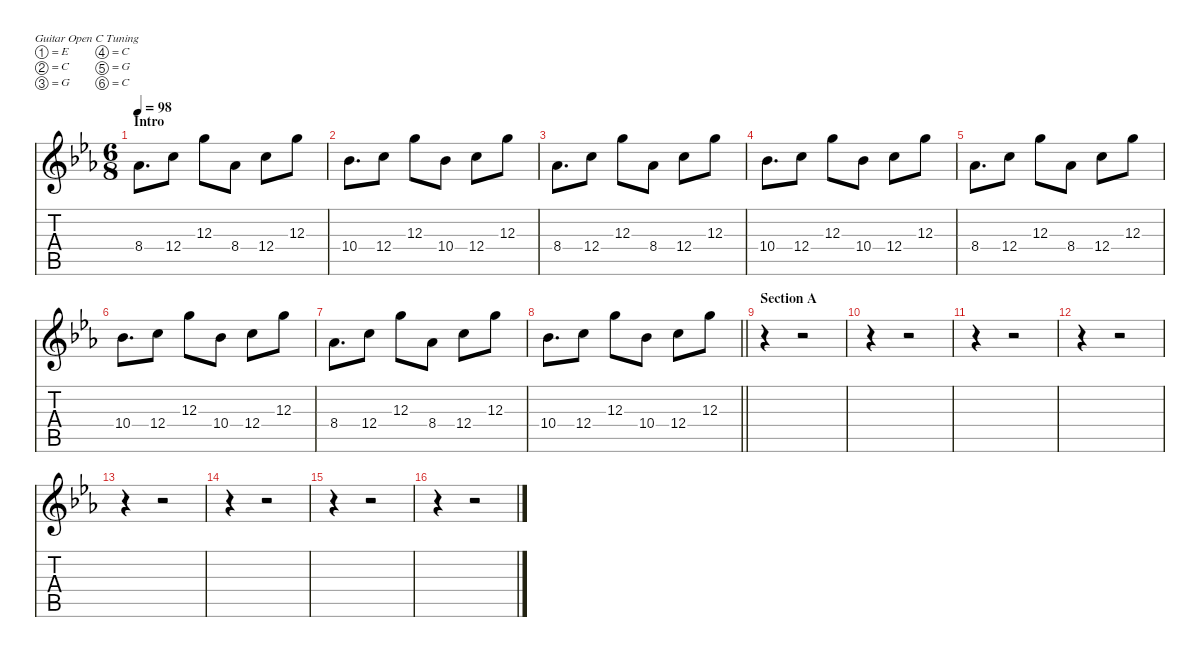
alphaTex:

\defaultSystemsLayout 4
\hideDynamics
\bracketExtendMode nobrackets
\singleTrackTrackNamePolicy hidden
\multiTrackTrackNamePolicy hidden
\firstSystemTrackNameMode fullname
\firstSystemTrackNameOrientation horizontal
\otherSystemsTrackNameOrientation horizontal
\track ("Delays" "dist.guit.") {instrument distortionguitar}
\staff {score tabs}
\tuning (E4 C4 G3 C3 G2 C2)
\ts (6 8)
\beaming (8 2 2 2 2)
\section ("" "Intro")
\tempo 98
\clef g2
\ks eb
8.4{acc b}.8{d dy f instrument distortionguitar beam Down} 12.4{acc forcenatural}.8{beam Down} 12.3{acc forcenatural}.8{beam Down} 8.4{acc b}.8{beam Down} 12.4{acc forcenatural}.8{beam Down} 12.3{acc forcenatural}.8{beam Down} |
10.4{acc b}.8{d beam Down} 12.4{acc forcenatural}.8{beam Down} 12.3{acc forcenatural}.8{beam Down} 10.4{acc b}.8{beam Down} 12.4{acc forcenatural}.8{beam Down} 12.3{acc forcenatural}.8{beam Down} |
8.4{acc b}.8{d beam Down} 12.4{acc forcenatural}.8{beam Down} 12.3{acc forcenatural}.8{beam Down} 8.4{acc b}.8{beam Down} 12.4{acc forcenatural}.8{beam Down} 12.3{acc forcenatural}.8{beam Down} |
10.4{acc b}.8{d beam Down} 12.4{acc forcenatural}.8{beam Down} 12.3{acc forcenatural}.8{beam Down} 10.4{acc b}.8{beam Down} 12.4{acc forcenatural}.8{beam Down} 12.3{acc forcenatural}.8{beam Down} |
8.4{acc b}.8{d beam Down} 12.4{acc forcenatural}.8{beam Down} 12.3{acc forcenatural}.8{beam Down} 8.4{acc b}.8{beam Down} 12.4{acc forcenatural}.8{beam Down} 12.3{acc forcenatural}.8{beam Down} |
10.4{acc b}.8{d beam Down} 12.4{acc forcenatural}.8{beam Down} 12.3{acc forcenatural}.8{beam Down} 10.4{acc b}.8{beam Down} 12.4{acc forcenatural}.8{beam Down} 12.3{acc forcenatural}.8{beam Down} |
8.4{acc b}.8{d beam Down} 12.4{acc forcenatural}.8{beam Down} 12.3{acc forcenatural}.8{beam Down} 8.4{acc b}.8{beam Down} 12.4{acc forcenatural}.8{beam Down} 12.3{acc forcenatural}.8{beam Down} |
\barLineRight lightlight
10.4{acc b}.8{d beam Down} 12.4{acc forcenatural}.8{beam Down} 12.3{acc forcenatural}.8{beam Down} 10.4{acc b}.8{beam Down} 12.4{acc forcenatural}.8{beam Down} 12.3{acc forcenatural}.8{beam Down} |
\section ("" "Section A")
r.4{beam Down} r.2{beam Down} |
r.4{beam Down} r.2{beam Down} |
r.4{beam Down} r.2{beam Down} |
r.4{beam Down} r.2{beam Down} |
r.4{beam Down} r.2{beam Down} |
r.4{beam Down} r.2{beam Down} |
r.4{beam Down} r.2{beam Down} |
r.4{beam Down} r.2{beam Down}
